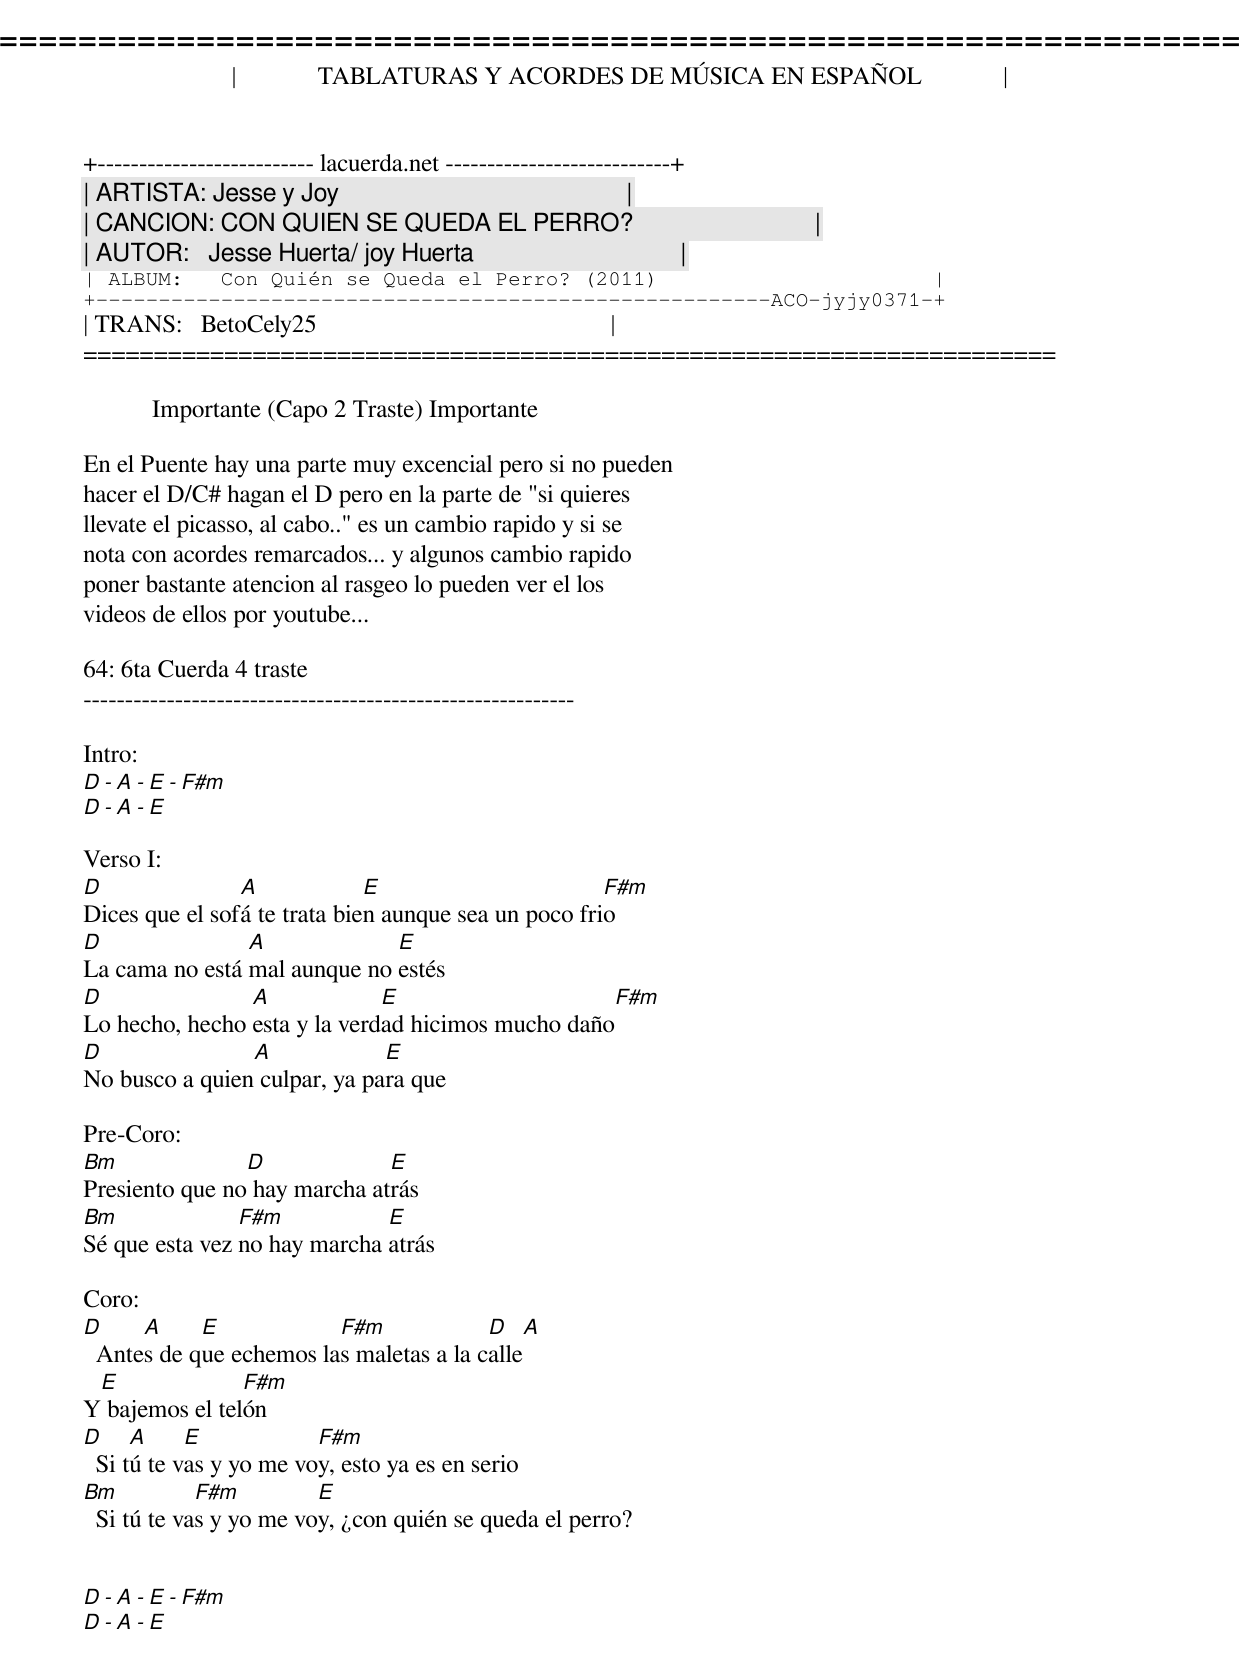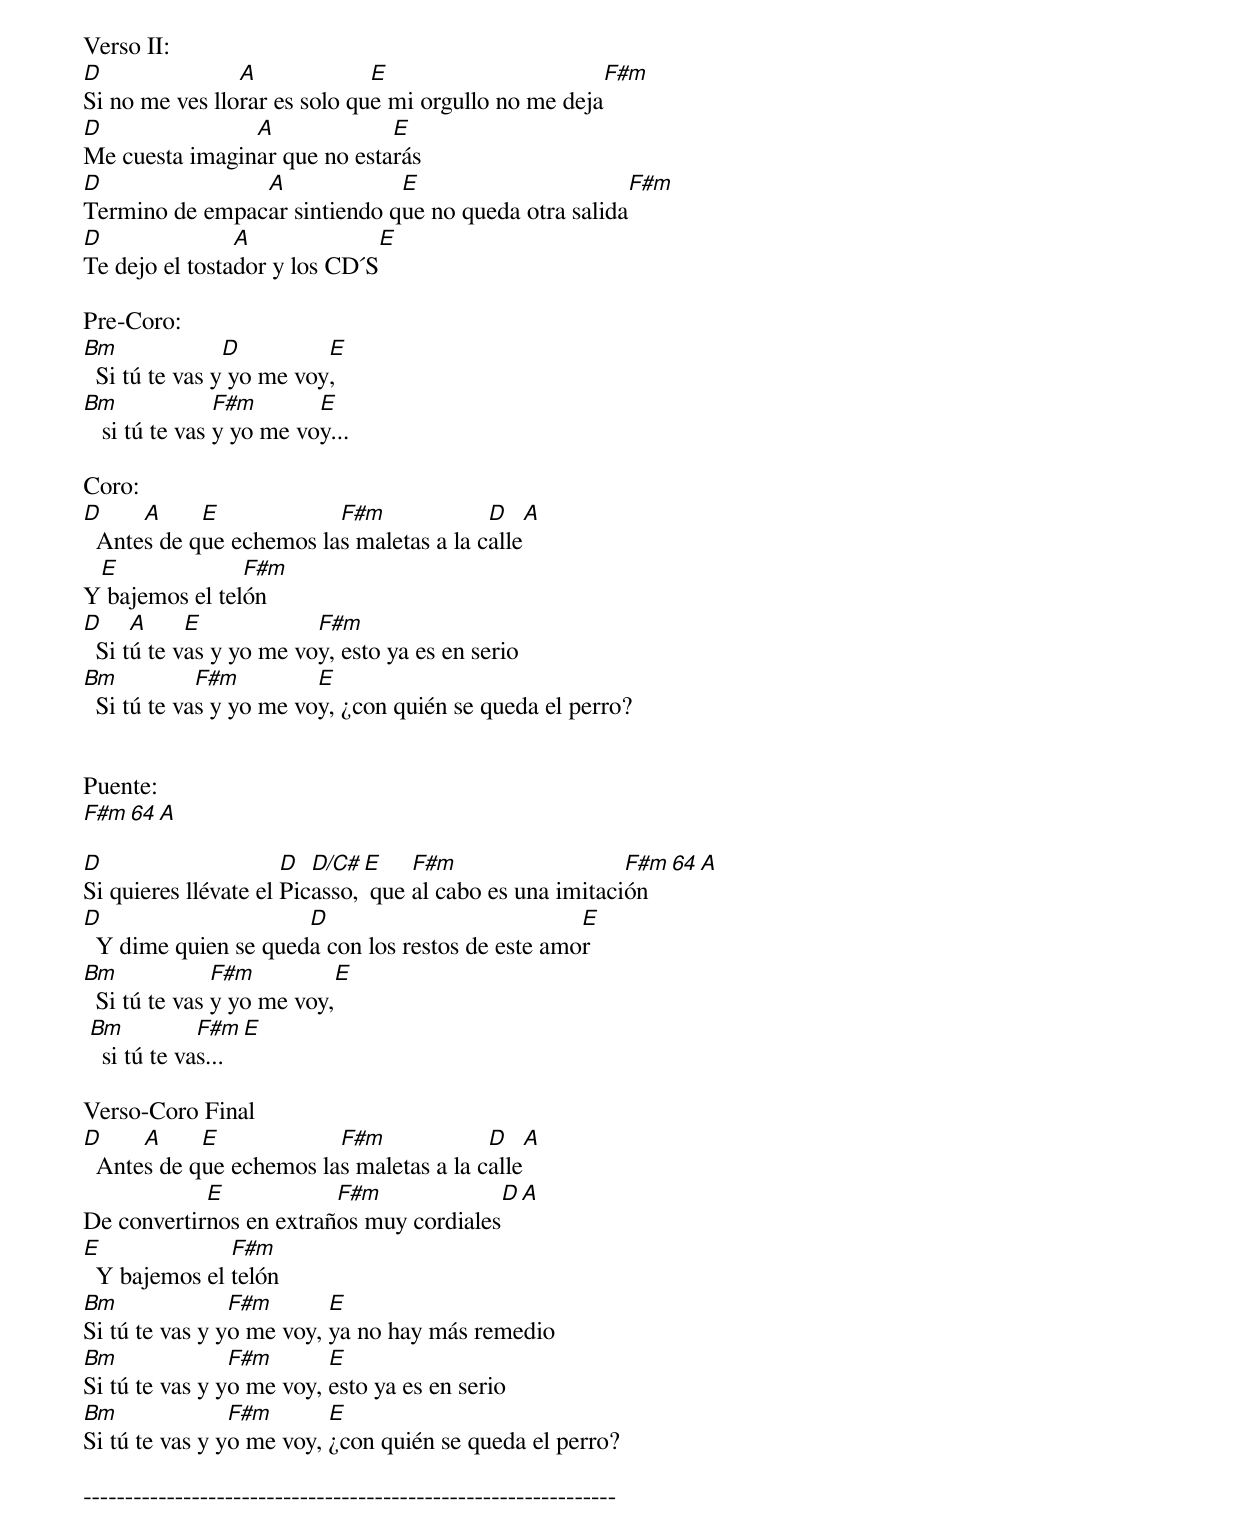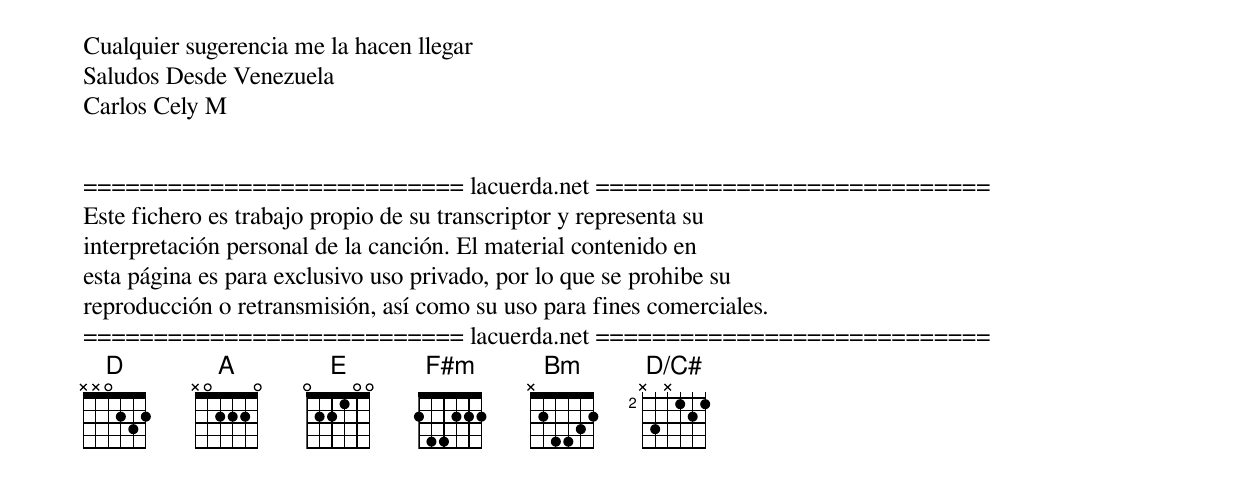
=====================================================================
|             TABLATURAS Y ACORDES DE MÚSICA EN ESPAÑOL             |
+-------------------------- lacuerda.net ---------------------------+
| ARTISTA: Jesse y Joy                                              |
| CANCION: CON QUIEN SE QUEDA EL PERRO?                             |
| AUTOR:   Jesse Huerta/ joy Huerta                                 |
| ALBUM:   Con Quién se Queda el Perro? (2011)                      |
+------------------------------------------------------ACO-jyjy0371-+
| TRANS:   BetoCely25                                               |
=====================================================================

           Importante (Capo 2 Traste) Importante

En el Puente hay una parte muy excencial pero si no pueden
hacer el D/C# hagan el D pero en la parte de "si quieres
llevate el picasso, al cabo.." es un cambio rapido y si se
nota con acordes remarcados... y algunos cambio rapido
poner bastante atencion al rasgeo lo pueden ver el los
videos de ellos por youtube...

D/C# X4x232
64: 6ta Cuerda 4 traste
-----------------------------------------------------------

Intro:
D - A - E - F#m
D - A - E

Verso I:
D               A             E                       F#m
Dices que el sofá te trata bien aunque sea un poco frio
D               A             E
La cama no está mal aunque no estés
D               A             E                       F#m
Lo hecho, hecho esta y la verdad hicimos mucho daño
D               A             E
No busco a quien culpar, ya para que

Pre-Coro:
Bm              D             E
Presiento que no hay marcha atrás
Bm              F#m           E
Sé que esta vez no hay marcha atrás

Coro:
D     A     E            F#m             D    A
  Antes de que echemos las maletas a la calle
 E              F#m
Y bajemos el telón
D     A     E            F#m
  Si tú te vas y yo me voy, esto ya es en serio
Bm           F#m         E
  Si tú te vas y yo me voy, ¿con quién se queda el perro?


D - A - E - F#m
D - A - E

Verso II:
D               A             E                       F#m
Si no me ves llorar es solo que mi orgullo no me deja
D               A             E
Me cuesta imaginar que no estarás
D               A             E                       F#m
Termino de empacar sintiendo que no queda otra salida
D               A             E
Te dejo el tostador y los CD´S

Pre-Coro:
Bm              D         E
  Si tú te vas y yo me voy,
Bm              F#m       E
   si tú te vas y yo me voy...

Coro:
D     A     E            F#m             D    A
  Antes de que echemos las maletas a la calle
 E              F#m
Y bajemos el telón
D     A     E            F#m
  Si tú te vas y yo me voy, esto ya es en serio
Bm           F#m         E
  Si tú te vas y yo me voy, ¿con quién se queda el perro?


Puente:
F#m 64 A

D                     D  D/C# E    F#m                   F#m 64 A
Si quieres llévate el Picasso, que al cabo es una imitación
D                     D                           E
  Y dime quien se queda con los restos de este amor
Bm             F#m          E
  Si tú te vas y yo me voy,
 Bm           F#m    E
   si tú te vas...

Verso-Coro Final
D     A     E            F#m             D    A
  Antes de que echemos las maletas a la calle
            E            F#m             D    A
De convertirnos en extraños muy cordiales
E              F#m
  Y bajemos el telón
Bm              F#m       E
Si tú te vas y yo me voy, ya no hay más remedio
Bm              F#m       E
Si tú te vas y yo me voy, esto ya es en serio
Bm              F#m       E
Si tú te vas y yo me voy, ¿con quién se queda el perro?

----------------------------------------------------------------
Cualquier sugerencia me la hacen llegar
Saludos Desde Venezuela
Carlos Cely M


=========================== lacuerda.net ============================
Este fichero es trabajo propio de su transcriptor y representa su
interpretación personal de la canción. El material contenido en
esta página es para exclusivo uso privado, por lo que se prohibe su
reproducción o retransmisión, así como su uso para fines comerciales.
=========================== lacuerda.net ============================
